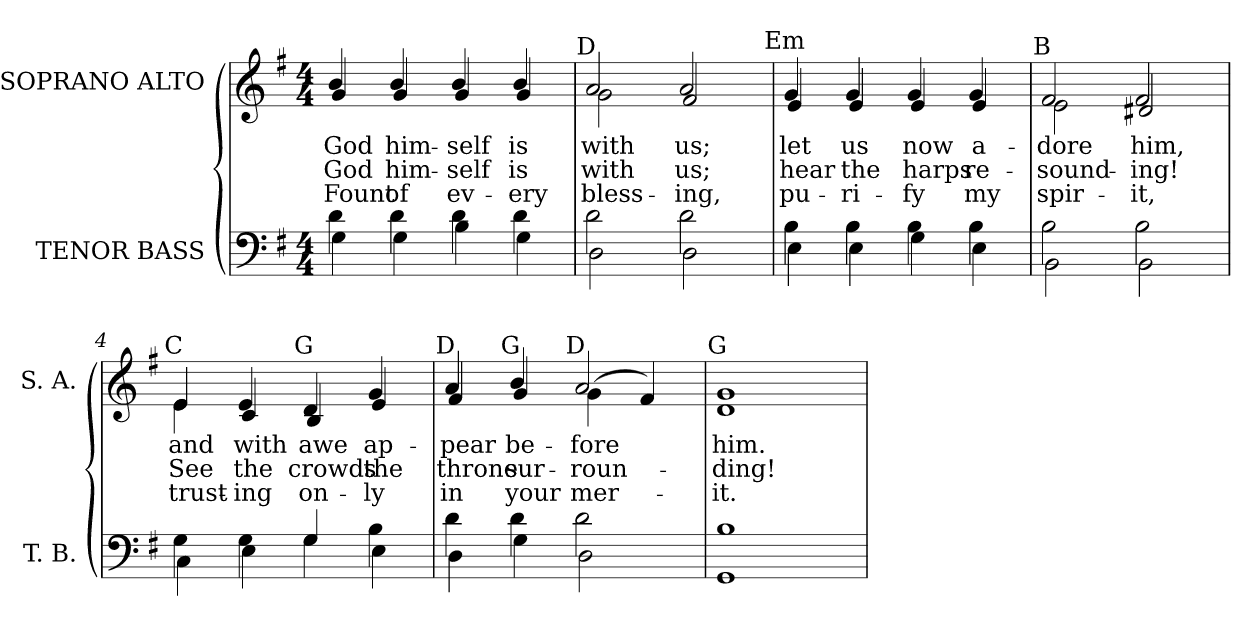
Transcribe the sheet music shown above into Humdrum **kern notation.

**kern	**kern	**text	**text	**text
*part2	*part1	*part1	*part1	*part1
*staff2	*staff1	*staff1	*staff1	*staff1
*I"TENOR BASS	*I"SOPRANO ALTO	*	*	*
*I'T. B.	*I'S. A.	*	*	*
!!LO:PB:g=z
*clefF4	*clefG2	*	*	*
*k[f#]	*k[f#]	*	*	*
*G:	*G:	*	*	*
*M4/4	*M4/4	*	*	*
=	=	=	=	=
*^	*	*	*	*
!	!	!LO:TX:a:cj:t=G	!	!	!
!	!	!LO:TX:b:cj:t=1	!	!	!
!	!	!LO:TX:b:cj:t=2	!	!	!
!	!	!LO:TX:b:cj:t=3	!	!	!
!	!	!	!LO:LY:b:color=#000000	!LO:LY:b:color=#000000	!LO:LY:b:color=#000000
*	*	*^	*	*	*
4di\	4Gi\	4bi/	4gi/	God	God	Fount
!	!	!	!	!LO:LY:b:color=#000000	!LO:LY:b:color=#000000	!LO:LY:b:color=#000000
4di\	4Gi\	4bi/	4gi/	him-	him-	of
!	!	!	!	!LO:LY:b:color=#000000	!LO:LY:b:color=#000000	!LO:LY:b:color=#000000
4di\	4Bi\	4bi/	4gi/	-self	-self	ev-
!	!	!	!	!LO:LY:b:color=#000000	!LO:LY:b:color=#000000	!LO:LY:b:color=#000000
4di\	4Gi\	4bi/	4gi/	is	is	-ery
=1	=1	=1	=1	=1	=1	=1
!	!	!LO:TX:a:cj:t=D	!	!	!	!
!	!	!	!	!LO:LY:b:color=#000000	!LO:LY:b:color=#000000	!LO:LY:b:color=#000000
2di\	2Di\	2ai/	2gi\	with	with	bless-
!	!	!	!	!LO:LY:b:color=#000000	!LO:LY:b:color=#000000	!LO:LY:b:color=#000000
2di\	2Di\	2ai/	2f#i/	us;	us;	-ing,
=2	=2	=2	=2	=2	=2	=2
!	!	!LO:TX:a:cj:t=Em	!	!	!	!
!	!	!	!	!LO:LY:b:color=#000000	!LO:LY:b:color=#000000	!LO:LY:b:color=#000000
4Bi\	4Ei\	4gi/	4ei/	let	hear	pu-
!	!	!	!	!LO:LY:b:color=#000000	!LO:LY:b:color=#000000	!LO:LY:b:color=#000000
4Bi\	4Ei\	4gi/	4ei/	us	the	-ri-
!	!	!	!	!LO:LY:b:color=#000000	!LO:LY:b:color=#000000	!LO:LY:b:color=#000000
4Bi\	4Gi\	4gi/	4ei/	now	harps	-fy
!	!	!	!	!LO:LY:b:color=#000000	!LO:LY:b:color=#000000	!LO:LY:b:color=#000000
4Bi\	4Ei\	4gi/	4ei/	a-	re-	my
=3	=3	=3	=3	=3	=3	=3
!	!	!LO:TX:a:cj:t=B	!	!	!	!
!	!	!	!	!LO:LY:b:color=#000000	!LO:LY:b:color=#000000	!LO:LY:b:color=#000000
2Bi\	2BBi\	2f#i/	2ei\	-dore	-sound-	spir-
!	!	!	!	!LO:LY:b:color=#000000	!LO:LY:b:color=#000000	!LO:LY:b:color=#000000
2Bi\	2BBi\	2f#i/	2d#Xi/	him,	-ing!	-it,
!!LO:LB:g=z	!!
=4	=4	=4	=4	=4	=4	=4
!	!	!LO:TX:a:cj:t=C	!	!	!	!
!	!	!	!	!LO:LY:b:color=#000000	!LO:LY:b:color=#000000	!LO:LY:b:color=#000000
4Gi\	4Ci\	4ei/	4ei\	and	See	trust-
!	!	!	!	!LO:LY:b:color=#000000	!LO:LY:b:color=#000000	!LO:LY:b:color=#000000
4Gi\	4Ei\	4ei/	4ci/	with	the	-ing
!	!	!LO:TX:a:cj:t=G	!	!	!	!
!	!	!	!	!LO:LY:b:color=#000000	!LO:LY:b:color=#000000	!LO:LY:b:color=#000000
4Gi/	4Gi\	4di/	4Bi/	awe	crowds	on-
!	!	!	!	!LO:LY:b:color=#000000	!LO:LY:b:color=#000000	!LO:LY:b:color=#000000
4Bi\	4Ei\	4gi/	4ei/	ap-	the	-ly
=5	=5	=5	=5	=5	=5	=5
!	!	!LO:TX:a:cj:t=D	!	!	!	!
!	!	!	!	!LO:LY:b:color=#000000	!LO:LY:b:color=#000000	!LO:LY:b:color=#000000
4di\	4Di\	4ai/	4f#i/	-pear	throne	in
!	!	!LO:TX:a:cj:t=G	!	!	!	!
!	!	!	!	!LO:LY:b:color=#000000	!LO:LY:b:color=#000000	!LO:LY:b:color=#000000
4di\	4Gi\	4bi/	4gi/	be-	sur-	your
!	!	!LO:TX:a:cj:t=D	!	!	!	!
!	!	!	!	!LO:LY:b:color=#000000	!LO:LY:b:color=#000000	!LO:LY:b:color=#000000
2di\	2Di\	2ai/	(4gi\	-fore	-roun-	mer-
.	.	.	4f#i/)	.	.	.
=6	=6	=6	=6	=6	=6	=6
!	!	!LO:TX:a:cj:t=G	!	!	!	!
!	!	!	!	!LO:LY:b:color=#000000	!LO:LY:b:color=#000000	!LO:LY:b:color=#000000
1Bi	1GGi	1gi	1di	him.	-ding!	-it.
*v	*v	*	*	*	*	*
*	*v	*v	*	*	*
=	=	=	=	=
*-	*-	*-	*-	*-
